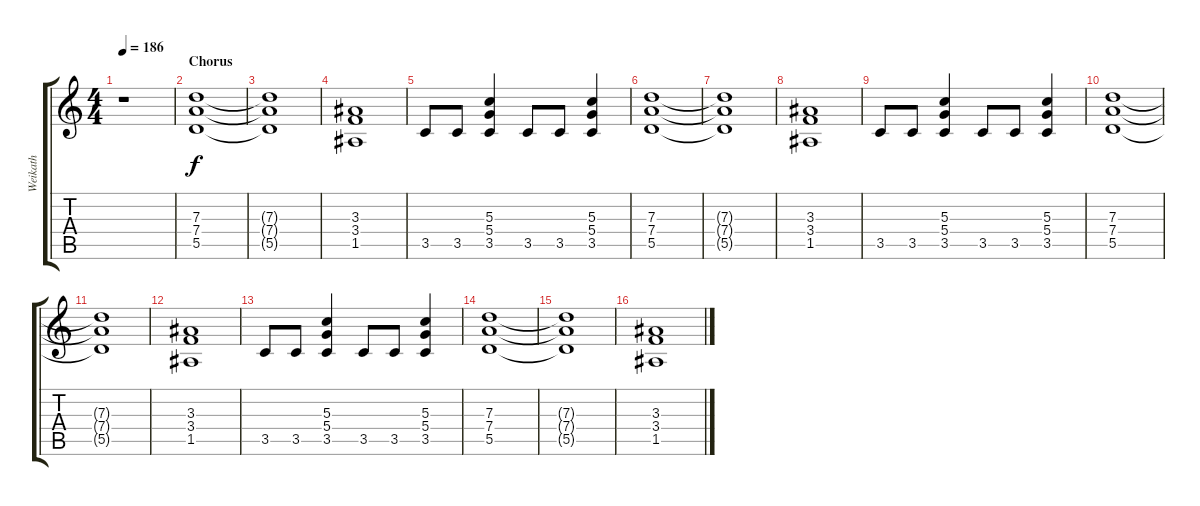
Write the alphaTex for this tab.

\track ("Weikath" "Weikath") {instrument distortionguitar}
\staff {score tabs}
\tuning (E4 B3 G3 D3 A2 E2) {hide}
\ts (4 4)
\tempo 186
\clef g2
\ks c
r.1{dy f} |
\section ("" "Chorus")
(7.3 7.4 5.5).1 |
(7.3{t} 7.4{t} 5.5{t}).1 |
(3.3 3.4 1.5).1 |
3.5.8 3.5.8 (5.3 5.4 3.5).4 3.5.8 3.5.8 (5.3 5.4 3.5).4 |
(7.3 7.4 5.5).1 |
(7.3{t} 7.4{t} 5.5{t}).1 |
(3.3 3.4 1.5).1 |
3.5.8 3.5.8 (5.3 5.4 3.5).4 3.5.8 3.5.8 (5.3 5.4 3.5).4 |
(7.3 7.4 5.5).1 |
(7.3{t} 7.4{t} 5.5{t}).1 |
(3.3 3.4 1.5).1 |
3.5.8 3.5.8 (5.3 5.4 3.5).4 3.5.8 3.5.8 (5.3 5.4 3.5).4 |
(7.3 7.4 5.5).1 |
(7.3{t} 7.4{t} 5.5{t}).1 |
(3.3 3.4 1.5).1
